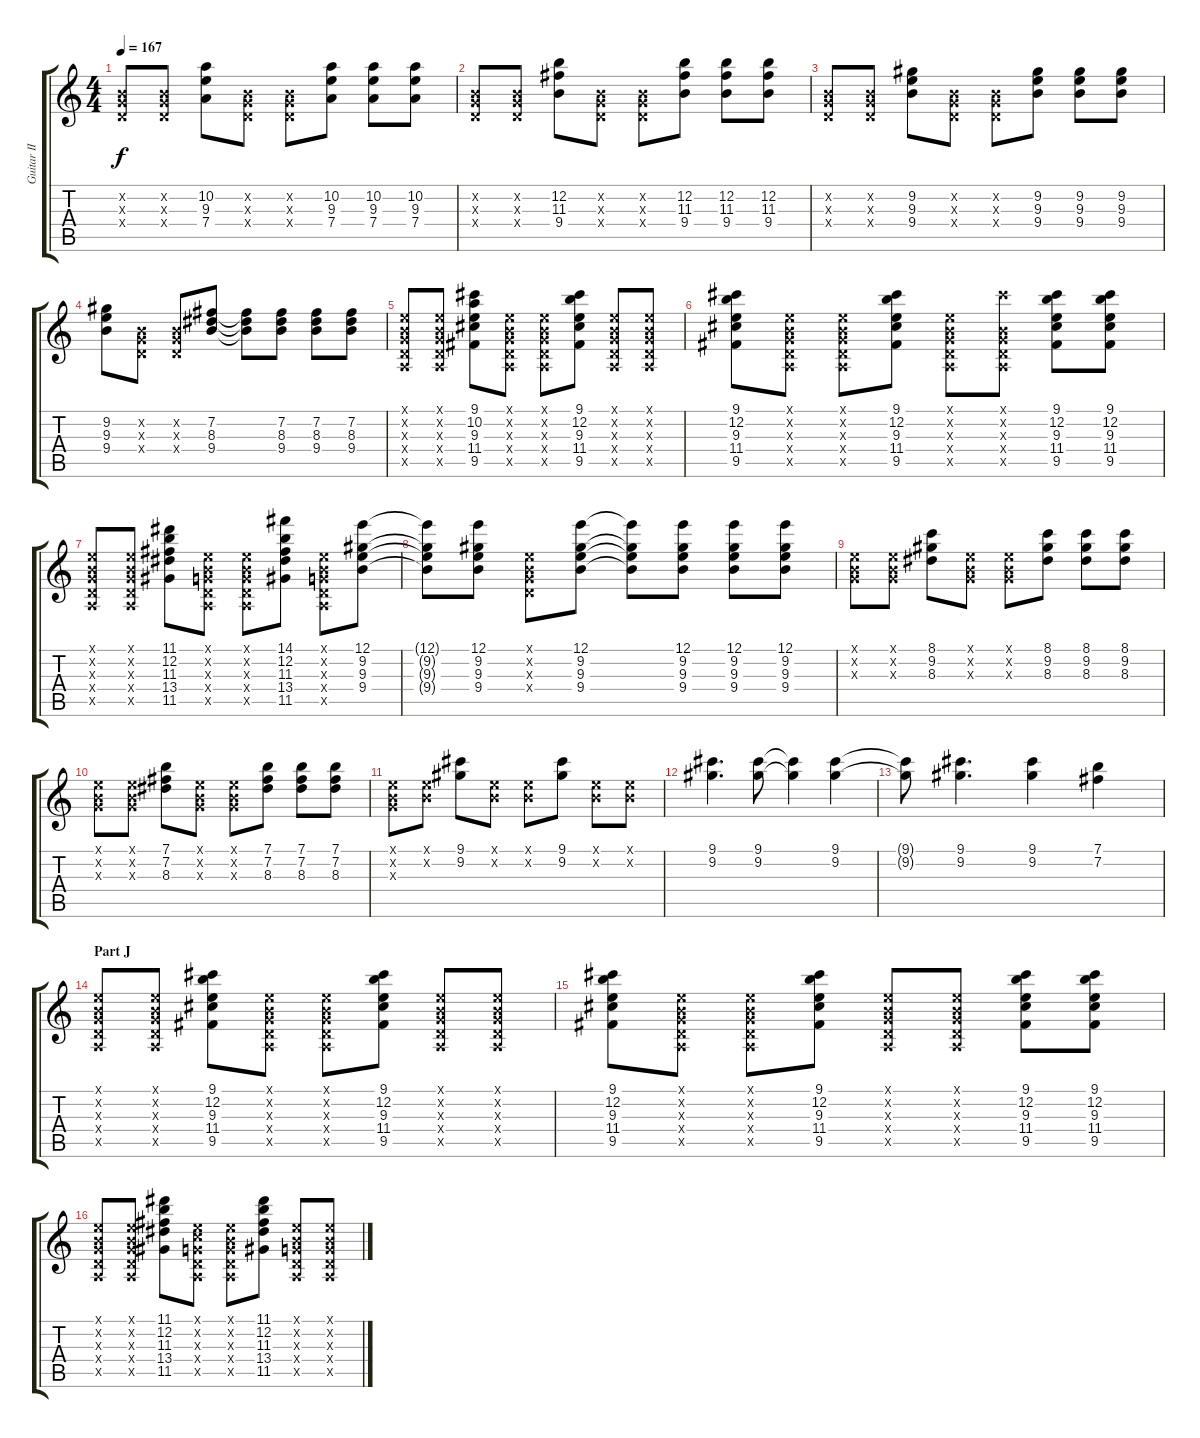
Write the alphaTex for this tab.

\track ("Guitar II (Ken)" "Guitar II ") {mute instrument electricguitarclean}
\staff {score tabs}
\tuning (E4 B3 G3 D3 A2 E2) {hide}
\ts (4 4)
\tempo 167
\clef g2
\ks c
(0.2{x} 0.3{x} 0.4{x}).8{dy f} (0.2{x} 0.3{x} 0.4{x}).8 (10.2 9.3 7.4).8 (0.2{x} 0.3{x} 0.4{x}).8 (0.2{x} 0.3{x} 0.4{x}).8 (10.2 9.3 7.4).8 (10.2 9.3 7.4).8 (10.2 9.3 7.4).8 |
(0.2{x} 0.3{x} 0.4{x}).8 (0.2{x} 0.3{x} 0.4{x}).8 (12.2 11.3 9.4).8 (0.2{x} 0.3{x} 0.4{x}).8 (0.2{x} 0.3{x} 0.4{x}).8 (12.2 11.3 9.4).8 (12.2 11.3 9.4).8 (12.2 11.3 9.4).8 |
(0.2{x} 0.3{x} 0.4{x}).8 (0.2{x} 0.3{x} 0.4{x}).8 (9.2 9.3 9.4).8 (0.2{x} 0.3{x} 0.4{x}).8 (0.2{x} 0.3{x} 0.4{x}).8 (9.2 9.3 9.4).8 (9.2 9.3 9.4).8 (9.2 9.3 9.4).8 |
(9.2 9.3 9.4).8 (0.2{x} 0.3{x} 0.4{x}).8 (0.2{x} 0.3{x} 0.4{x}).8 (7.2 8.3 9.4).8 (7.2{t} 8.3{t} 9.4{t}).8 (7.2 8.3 9.4).8 (7.2 8.3 9.4).8 (7.2 8.3 9.4).8 |
(0.1{x} 0.2{x} 0.3{x} 0.4{x} 0.5{x}).8 (0.1{x} 0.2{x} 0.3{x} 0.4{x} 0.5{x}).8 (9.1 10.2 9.3 11.4 9.5).8 (0.1{x} 0.2{x} 0.3{x} 0.4{x} 0.5{x}).8 (0.1{x} 0.2{x} 0.3{x} 0.4{x} 0.5{x}).8 (9.1 12.2 9.3 11.4 9.5).8 (0.1{x} 0.2{x} 0.3{x} 0.4{x} 0.5{x}).8 (0.1{x} 0.2{x} 0.3{x} 0.4{x} 0.5{x}).8 |
(9.1 12.2 9.3 11.4 9.5).8 (0.1{x} 0.2{x} 0.3{x} 0.4{x} 0.5{x}).8 (0.1{x} 0.2{x} 0.3{x} 0.4{x} 0.5{x}).8 (9.1 12.2 9.3 11.4 9.5).8 (0.1{x} 0.2{x} 0.3{x} 0.4{x} 0.5{x}).8 (9.1{x} 0.2{x} 0.3{x} 0.4{x} 0.5{x}).8 (9.1 12.2 9.3 11.4 9.5).8 (9.1 12.2 9.3 11.4 9.5).8 |
(0.1{x} 0.2{x} 0.3{x} 0.4{x} 0.5{x}).8 (0.1{x} 0.2{x} 0.3{x} 0.4{x} 0.5{x}).8 (11.1 12.2 11.3 13.4 11.5).8 (0.1{x} 0.2{x} 0.3{x} 0.4{x} 0.5{x}).8 (0.1{x} 0.2{x} 0.3{x} 0.4{x} 0.5{x}).8 (14.1 12.2 11.3 13.4 11.5).8 (0.1{x} 0.2{x} 0.3{x} 0.4{x} 0.5{x}).8 (12.1 9.2 9.3 9.4).8 |
(12.1{t} 9.2{t} 9.3{t} 9.4{t}).8 (12.1 9.2 9.3 9.4).8 (0.1{x} 0.2{x} 0.3{x} 0.4{x}).8 (12.1 9.2 9.3 9.4).8 (12.1{t} 9.2{t} 9.3{t} 9.4{t}).8 (12.1 9.2 9.3 9.4).8 (12.1 9.2 9.3 9.4).8 (12.1 9.2 9.3 9.4).8 |
(0.1{x} 0.2{x} 0.3{x}).8 (0.1{x} 0.2{x} 0.3{x}).8 (8.1 9.2 8.3).8 (0.1{x} 0.2{x} 0.3{x}).8 (0.1{x} 0.2{x} 0.3{x}).8 (8.1 9.2 8.3).8 (8.1 9.2 8.3).8 (8.1 9.2 8.3).8 |
(0.1{x} 0.2{x} 0.3{x}).8 (0.1{x} 0.2{x} 0.3{x}).8 (7.1 7.2 8.3).8 (0.1{x} 0.2{x} 0.3{x}).8 (0.1{x} 0.2{x} 0.3{x}).8 (7.1 7.2 8.3).8 (7.1 7.2 8.3).8 (7.1 7.2 8.3).8 |
(0.1{x} 0.2{x} 0.3{x}).8 (0.1{x} 0.2{x}).8 (9.1 9.2).8 (0.1{x} 0.2{x}).8 (0.1{x} 0.2{x}).8 (9.1 9.2).8 (0.1{x} 0.2{x}).8 (0.1{x} 0.2{x}).8 |
(9.1 9.2).4{d} (9.1 9.2).8 (9.1{t} 9.2{t}).4 (9.1 9.2).4 |
(9.1{t} 9.2{t}).8 (9.1 9.2).4{d} (9.1 9.2).4 (7.1 7.2).4 |
\section ("" "Part J")
(0.1{x} 0.2{x} 0.3{x} 0.4{x} 0.5{x}).8 (0.1{x} 0.2{x} 0.3{x} 0.4{x} 0.5{x}).8 (9.1 12.2 9.3 11.4 9.5).8 (0.1{x} 0.2{x} 0.3{x} 0.4{x} 0.5{x}).8 (0.1{x} 0.2{x} 0.3{x} 0.4{x} 0.5{x}).8 (9.1 12.2 9.3 11.4 9.5).8 (0.1{x} 0.2{x} 0.3{x} 0.4{x} 0.5{x}).8 (0.1{x} 0.2{x} 0.3{x} 0.4{x} 0.5{x}).8 |
(9.1 12.2 9.3 11.4 9.5).8 (0.1{x} 0.2{x} 0.3{x} 0.4{x} 0.5{x}).8 (0.1{x} 0.2{x} 0.3{x} 0.4{x} 0.5{x}).8 (9.1 12.2 9.3 11.4 9.5).8 (0.1{x} 0.2{x} 0.3{x} 0.4{x} 0.5{x}).8 (0.1{x} 0.2{x} 0.3{x} 0.4{x} 0.5{x}).8 (9.1 12.2 9.3 11.4 9.5).8 (9.1 12.2 9.3 11.4 9.5).8 |
(0.1{x} 0.2{x} 0.3{x} 0.4{x} 0.5{x}).8 (0.1{x} 0.2{x} 0.3{x} 0.4{x} 0.5{x}).8 (11.1 12.2 11.3 13.4 11.5).8 (0.1{x} 1.2{x} 0.3{x} 0.4{x} 0.5{x}).8 (0.1{x} 0.2{x} 0.3{x} 0.4{x} 0.5{x}).8 (11.1 12.2 11.3 13.4 11.5).8 (0.1{x} 0.2{x} 0.3{x} 0.4{x} 0.5{x}).8 (0.1{x} 0.2{x} 0.3{x} 0.4{x} 0.5{x}).8
